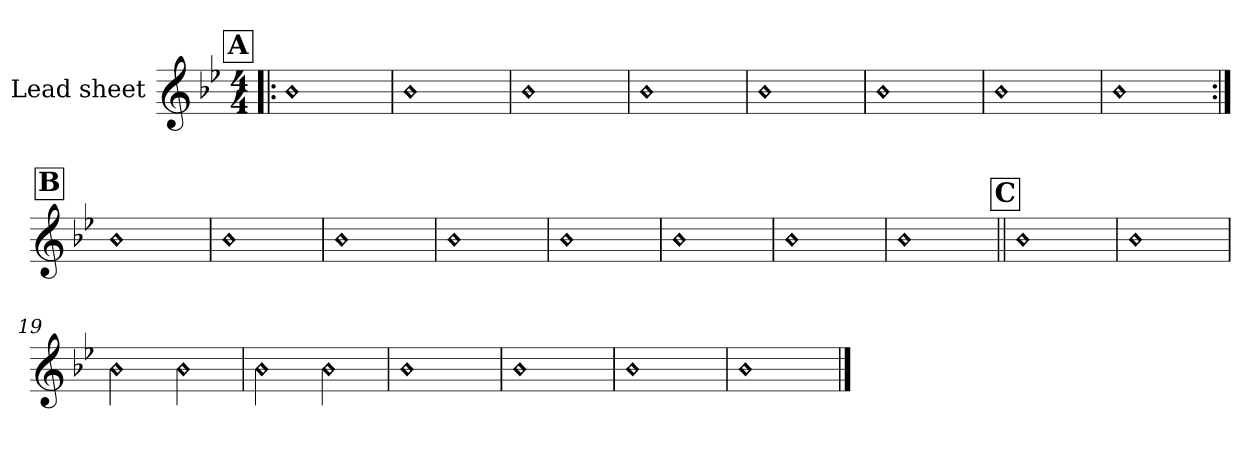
**kern
*part1
*staff1
*I"Lead sheet
*clefG2
*k[b-e-]
*g:
*M4/4
!!LO:REH:place=s1:a:t=A
=1!|:
!LO:N:head=diamond
1b-
=2
!LO:N:head=diamond
1b-
=3
!LO:N:head=diamond
1b-
=4
!LO:N:head=diamond
1b-
!!LO:LB:g=z
=5
!LO:N:head=diamond
1b-
=6
!LO:N:head=diamond
1b-
=7
!LO:N:head=diamond
1b-
=8
!LO:N:head=diamond
1b-
!!LO:LB:g=z
!!LO:REH:place=s1:a:t=B
=9:|!
!LO:N:head=diamond
1b-
=10
!LO:N:head=diamond
1b-
=11
!LO:N:head=diamond
1b-
=12
!LO:N:head=diamond
1b-
!!LO:LB:g=z
=13
!LO:N:head=diamond
1b-
=14
!LO:N:head=diamond
1b-
=15
!LO:N:head=diamond
1b-
=16
!LO:N:head=diamond
1b-
!!LO:LB:g=z
!!LO:REH:place=s1:a:t=C
=17||
!LO:N:head=diamond
1b-
=18
!LO:N:head=diamond
1b-
=19
!LO:N:head=diamond
2b-
!LO:N:head=diamond
2b-
=20
!LO:N:head=diamond
2b-
!LO:N:head=diamond
2b-
!!LO:LB:g=z
=21
!LO:N:head=diamond
1b-
=22
!LO:N:head=diamond
1b-
=23
!LO:N:head=diamond
1b-
=24
!LO:N:head=diamond
1b-
==
*-
